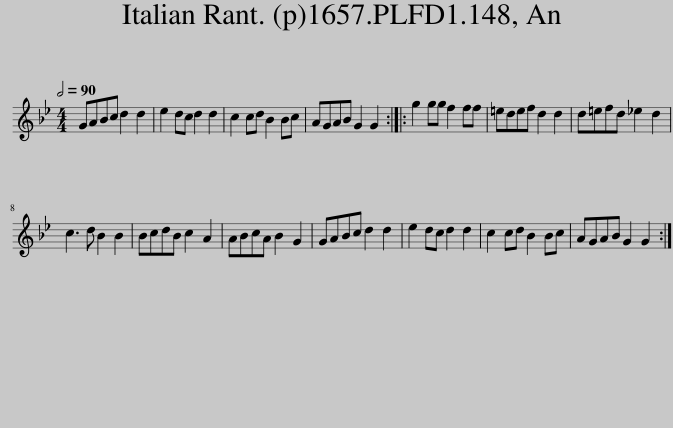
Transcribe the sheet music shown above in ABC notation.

X:1
L:1/8
Q:1/2=90
M:4/4
I:linebreak $
K:Gmin
V:1 treble
V:1
 GABc d2 d2 | e2 dc d2 d2 | c2 cd B2 Bc | AGAB G2 G2 :: g2 gg f2 ff | %5
 =edef d2 d2 | d=efd _e2 d2 |$ c3 d B2 B2 | BcdB c2 A2 | ABcA B2 G2 | %10
 GABc d2 d2 | e2 dc d2 d2 | c2 cd B2 Bc | AGAB G2 G2 :| %14
